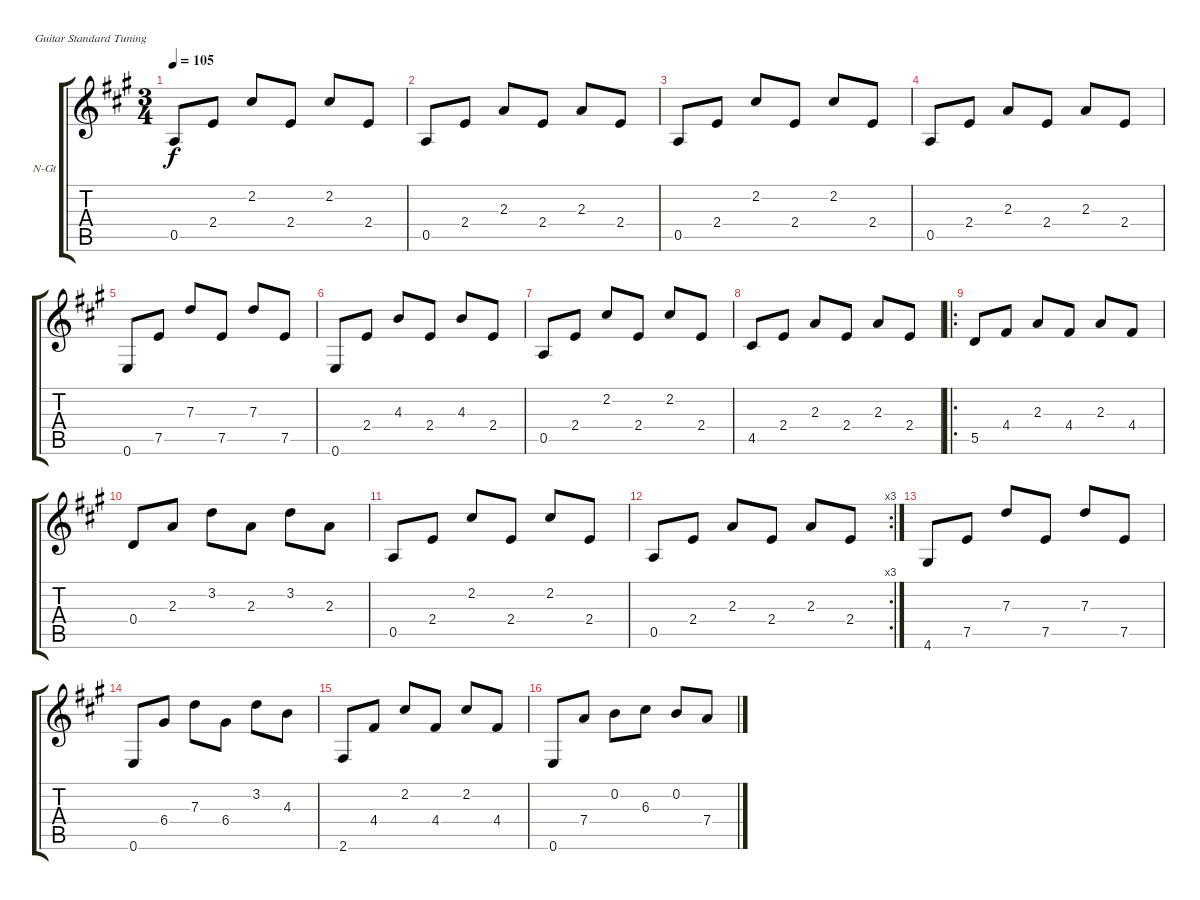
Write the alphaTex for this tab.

\bracketExtendMode groupsimilarinstruments
\firstSystemTrackNameOrientation horizontal
\otherSystemsTrackNameOrientation horizontal
\track ("Rythm" "N-Gt") {instrument acousticguitarnylon}
\staff {score tabs}
\tuning (E4 B3 G3 D3 A2 E2)
\ts (3 4)
\tempo 105
\clef g2
\ks a
0.5.8{dy f} 2.4.8 2.2.8 2.4.8 2.2.8 2.4.8 |
0.5.8 2.4.8 2.3.8 2.4.8 2.3.8 2.4.8 |
0.5.8 2.4.8 2.2.8 2.4.8 2.2.8 2.4.8 |
0.5.8 2.4.8 2.3.8 2.4.8 2.3.8 2.4.8 |
0.6.8 7.5.8 7.3.8 7.5.8 7.3.8 7.5.8 |
0.6.8 2.4.8 4.3.8 2.4.8 4.3.8 2.4.8 |
0.5.8 2.4.8 2.2.8 2.4.8 2.2.8 2.4.8 |
4.5.8 2.4.8 2.3.8 2.4.8 2.3.8 2.4.8 |
\ro
5.5.8 4.4.8 2.3.8 4.4.8 2.3.8 4.4.8 |
0.4.8 2.3.8 3.2.8 2.3.8 3.2.8 2.3.8 |
0.5.8 2.4.8 2.2.8 2.4.8 2.2.8 2.4.8 |
\rc 3
0.5.8 2.4.8 2.3.8 2.4.8 2.3.8 2.4.8 |
4.6.8 7.5.8 7.3.8 7.5.8 7.3.8 7.5.8 |
0.6.8 6.4.8 7.3.8 6.4.8 3.2.8 4.3.8 |
2.6.8 4.4.8 2.2.8 4.4.8 2.2.8 4.4.8 |
0.6.8 7.4.8 0.2.8 6.3.8 0.2.8 7.4.8
